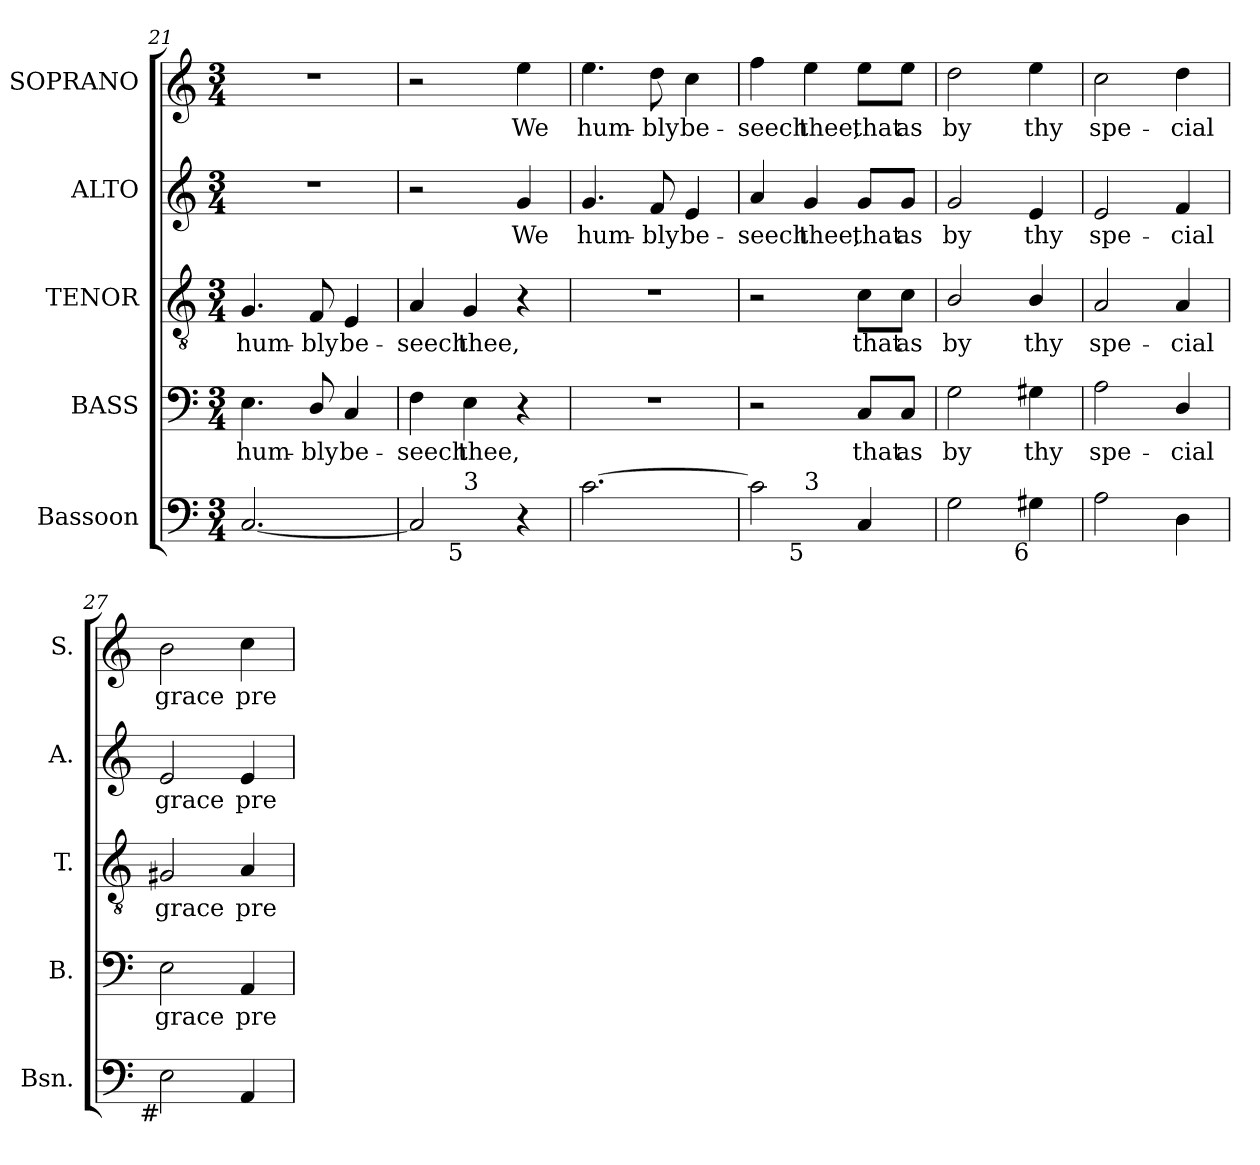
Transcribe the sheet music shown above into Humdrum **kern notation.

**kern	**kern	**text	**kern	**text	**kern	**text	**kern	**text
*part5	*part4	*part4	*part3	*part3	*part2	*part2	*part1	*part1
*staff5	*staff4	*staff4	*staff3	*staff3	*staff2	*staff2	*staff1	*staff1
*I"Bassoon	*I"BASS	*	*I"TENOR	*	*I"ALTO	*	*I"SOPRANO	*
*I'Bsn.	*I'B.	*	*I'T.	*	*I'A.	*	*I'S.	*
*clefF4	*clefF4	*	*clefGv2	*	*clefG2	*	*clefG2	*
*	*	*	*ITrd7c12	*	*	*	*	*
*k[]	*k[]	*	*k[]	*	*k[]	*	*k[]	*
*C:	*C:	*	*C:	*	*C:	*	*C:	*
*M3/4	*M3/4	*	*M3/4	*	*M3/4	*	*M3/4	*
=21	=21	=21	=21	=21	=21	=21	=21	=21
!	!	!LO:LY:b:color=#000000	!	!	!	!	!	!
!	!	!	!	!LO:LY:b:color=#000000	!LO:N:vis=1	!	!LO:N:vis=1	!
[2.Ci/	4.Ei\	hum-	4.GGi/	hum-	2.r	.	2.r	.
!	!	!LO:LY:b:color=#000000	!	!	!	!	!	!
!	!	!	!	!LO:LY:b:color=#000000	!	!	!	!
.	8Di/	-bly	8FFi/	-bly	.	.	.	.
!	!	!LO:LY:b:color=#000000	!	!	!	!	!	!
!	!	!	!	!LO:LY:b:color=#000000	!	!	!	!
.	4Ci/	be-	4EEi/	be-	.	.	.	.
=22	=22	=22	=22	=22	=22	=22	=22	=22
!	!	!LO:LY:b:color=#000000	!	!	!	!	!	!
!LO:TX:b:rj:t=6	!	!	!	!	!	!	!	!
!LO:TX:t=4	!	!	!	!	!	!	!	!
!	!	!	!	!LO:LY:b:color=#000000	!	!	!	!
*^	*	*	*	*	*	*	*	*
2Ci/]	4ryy	4Fi\	-seech	4AAi/	-seech	2r	.	2r	.
!	!	!	!LO:LY:b:color=#000000	!	!	!	!	!	!
!	!LO:TX:b:rj:t=5	!	!	!	!	!	!	!	!
!	!LO:TX:t=3	!	!	!	!	!	!	!	!
!	!	!	!	!	!LO:LY:b:color=#000000	!	!	!	!
.	2ryy	4Ei\	thee,	4GGi/	thee,	.	.	.	.
!	!	!	!	!	!	!	!LO:LY:b:color=#000000	!	!
!	!	!	!	!	!	!	!	!	!LO:LY:b:color=#000000
4r	.	4r	.	4r	.	4gi/	We	4eei\	We
=23	=23	=23	=23	=23	=23	=23	=23	=23	=23
!	!	!LO:N:vis=1	!	!LO:N:vis=1	!	!	!	!	!
*v	*v	*	*	*	*	*	*	*	*
*^	*	*	*	*	*	*	*	*
!	!	!	!	!	!	!	!LO:LY:b:color=#000000	!	!
*v	*v	*	*	*	*	*	*	*	*
*^	*	*	*	*	*	*	*	*
!	!	!	!	!	!	!	!	!	!LO:LY:b:color=#000000
*v	*v	*	*	*	*	*	*	*	*
[2.ci\	2.r	.	2.r	.	4.gi/	hum-	4.eei\	hum-
!	!	!	!	!	!	!LO:LY:b:color=#000000	!	!
!	!	!	!	!	!	!	!	!LO:LY:b:color=#000000
.	.	.	.	.	8fi/	-bly	8ddi\	-bly
!	!	!	!	!	!	!LO:LY:b:color=#000000	!	!
!	!	!	!	!	!	!	!	!LO:LY:b:color=#000000
.	.	.	.	.	4ei/	be-	4cci\	be-
=24	=24	=24	=24	=24	=24	=24	=24	=24
!	!	!	!	!	!	!LO:LY:b:color=#000000	!	!
!LO:TX:b:rj:t=6	!	!	!	!	!	!	!	!
!LO:TX:t=4	!	!	!	!	!	!	!	!
!	!	!	!	!	!	!	!	!LO:LY:b:color=#000000
*^	*	*	*	*	*	*	*	*
2ci\]	4ryy	2r	.	2r	.	4ai/	-seech	4ffi\	-seech
!	!	!	!	!	!	!	!LO:LY:b:color=#000000	!	!
!	!LO:TX:b:rj:t=5	!	!	!	!	!	!	!	!
!	!LO:TX:t=3	!	!	!	!	!	!	!	!
!	!	!	!	!	!	!	!	!	!LO:LY:b:color=#000000
.	2ryy	.	.	.	.	4gi/	thee,	4eei\	thee,
!	!	!	!LO:LY:b:color=#000000	!	!	!	!	!	!
!	!	!	!	!	!LO:LY:b:color=#000000	!	!	!	!
!	!	!	!	!	!	!	!LO:LY:b:color=#000000	!	!
!	!	!	!	!	!	!	!	!	!LO:LY:b:color=#000000
4Ci/	.	8Ci/L	that	8Ci\L	that	8gi/L	that	8eei\L	that
!	!	!	!LO:LY:b:color=#000000	!	!	!	!	!	!
!	!	!	!	!	!LO:LY:b:color=#000000	!	!	!	!
!	!	!	!	!	!	!	!LO:LY:b:color=#000000	!	!
!	!	!	!	!	!	!	!	!	!LO:LY:b:color=#000000
.	.	8Ci/J	as	8Ci\J	as	8gi/J	as	8eei\J	as
*v	*v	*	*	*	*	*	*	*	*
=25	=25	=25	=25	=25	=25	=25	=25	=25
*^	*	*	*	*	*	*	*	*
!	!	!	!LO:LY:b:color=#000000	!	!	!	!	!	!
*v	*v	*	*	*	*	*	*	*	*
*^	*	*	*	*	*	*	*	*
!	!	!	!	!	!LO:LY:b:color=#000000	!	!	!	!
*v	*v	*	*	*	*	*	*	*	*
*^	*	*	*	*	*	*	*	*
!	!	!	!	!	!	!	!LO:LY:b:color=#000000	!	!
*v	*v	*	*	*	*	*	*	*	*
*^	*	*	*	*	*	*	*	*
!	!	!	!	!	!	!	!	!	!LO:LY:b:color=#000000
*v	*v	*	*	*	*	*	*	*	*
2Gi\	2Gi\	by	2BBi/	by	2gi/	by	2ddi\	by
!	!	!LO:LY:b:color=#000000	!	!	!	!	!	!
!	!	!	!	!LO:LY:b:color=#000000	!	!	!	!
!	!	!	!	!	!	!LO:LY:b:color=#000000	!	!
!LO:TX:b:rj:t=6	!	!	!	!	!	!	!	!
!	!	!	!	!	!	!	!	!LO:LY:b:color=#000000
4G#Xi\	4G#Xi\	thy	4BBi/	thy	4ei/	thy	4eei\	thy
!!LO:PB:g=z
=26	=26	=26	=26	=26	=26	=26	=26	=26
!	!	!LO:LY:b:color=#000000	!	!	!	!	!	!
!	!	!	!	!LO:LY:b:color=#000000	!	!	!	!
!	!	!	!	!	!	!LO:LY:b:color=#000000	!	!
!	!	!	!	!	!	!	!	!LO:LY:b:color=#000000
2Ai\	2Ai\	spe-	2AAi/	spe-	2ei/	spe-	2cci\	spe-
!	!	!LO:LY:b:color=#000000	!	!	!	!	!	!
!	!	!	!	!LO:LY:b:color=#000000	!	!	!	!
!	!	!	!	!	!	!LO:LY:b:color=#000000	!	!
!	!	!	!	!	!	!	!	!LO:LY:b:color=#000000
4Di\	4Di/	-cial	4AAi/	-cial	4fi/	-cial	4ddi\	-cial
=27	=27	=27	=27	=27	=27	=27	=27	=27
!	!	!LO:LY:b:color=#000000	!	!	!	!	!	!
!	!	!	!	!LO:LY:b:color=#000000	!	!	!	!
!	!	!	!	!	!	!LO:LY:b:color=#000000	!	!
!LO:TX:b:rj:t=#	!	!	!	!	!	!	!	!
!	!	!	!	!	!	!	!	!LO:LY:b:color=#000000
2Ei\	2Ei\	grace	2GG#Xi/	grace	2ei/	grace	2bi\	grace
!	!	!LO:LY:b:color=#000000	!	!	!	!	!	!
!	!	!	!	!LO:LY:b:color=#000000	!	!	!	!
!	!	!	!	!	!	!LO:LY:b:color=#000000	!	!
!	!	!	!	!	!	!	!	!LO:LY:b:color=#000000
4AAi/	4AAi/	pre-	4AAi/	pre-	4ei/	pre-	4cci\	pre-
=	=	=	=	=	=	=	=	=
*-	*-	*-	*-	*-	*-	*-	*-	*-
